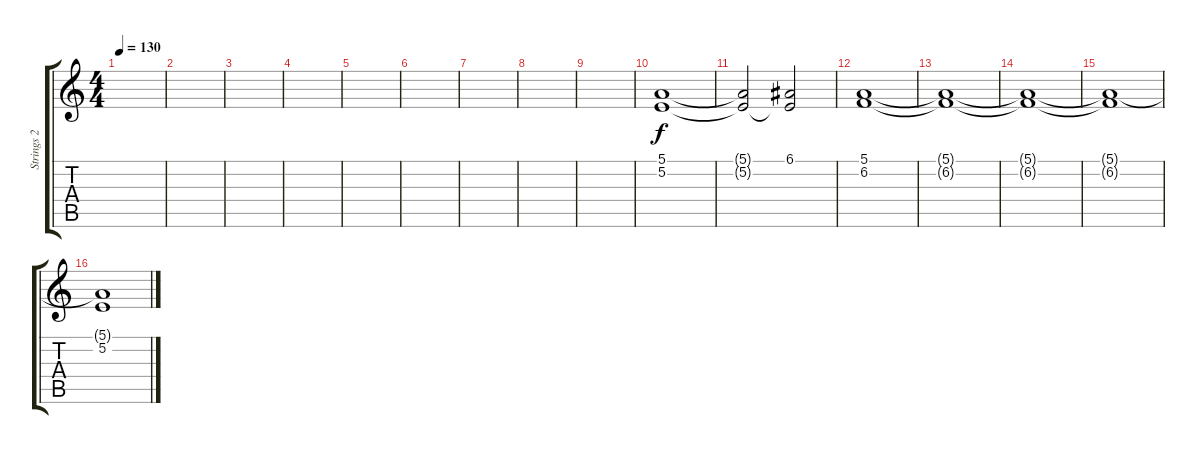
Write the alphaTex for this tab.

\track ("Strings 2" "Strings 2") {instrument stringensemble2}
\staff {score tabs}
\tuning (E4 B3 G3 D3 A2 E2) {hide}
\ts (4 4)
\tempo 130
\clef g2
\ks c
|
|
|
|
|
|
|
|
|
(5.1 5.2).1{instrument stringensemble2} |
(5.1{t} 5.2{t}).2 (6.1 5.2{t}).2 |
(5.1 6.2).1 |
(5.1{t} 6.2{t}).1 |
(5.1{t} 6.2{t}).1 |
(5.1{t} 6.2{t}).1 |
(5.1{t} 5.2).1
